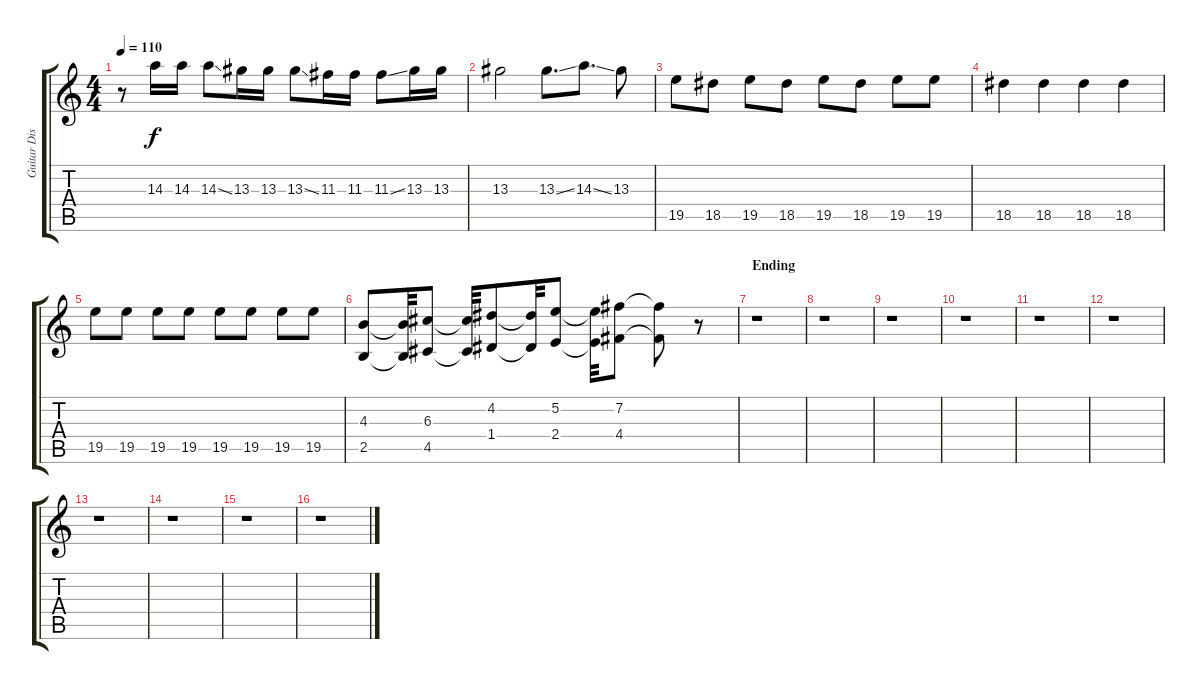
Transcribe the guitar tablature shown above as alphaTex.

\track ("Guitar Distorsi" "Guitar Dis") {instrument overdrivenguitar}
\staff {score tabs}
\tuning (E4 B3 G3 D3 A2 E2) {hide}
\ts (4 4)
\tempo 110
\clef g2
\ks c
r.8{dy f} 14.3.16 14.3.16 14.3{ss}.8 13.3.16 13.3.16 13.3{ss}.8 11.3.16 11.3.16 11.3{ss}.8 13.3.16 13.3.16 |
13.3.2 13.3{ss}.8{d} 14.3{ss}.8{d} 13.3.8 |
19.5.8 18.5.8 19.5.8 18.5.8 19.5.8 18.5.8 19.5.8 19.5.8 |
18.5.4 18.5.4 18.5.4 18.5.4 |
19.5.8 19.5.8 19.5.8 19.5.8 19.5.8 19.5.8 19.5.8 19.5.8 |
(4.3 2.5).8 (4.3{t} 2.5{t}).32 (6.3 4.5).8 (6.3{t} 4.5{t}).32 (4.2 1.4).8 (4.2{t} 1.4{t}).32 (5.2 2.4).8 (5.2{t} 2.4{t}).32 (7.2 4.4).8 (7.2{t} 4.4{t}).8 r.8 |
\section ("" "Ending")
r.1 |
r.1 |
r.1 |
r.1 |
r.1 |
r.1 |
r.1 |
r.1 |
r.1 |
r.1
